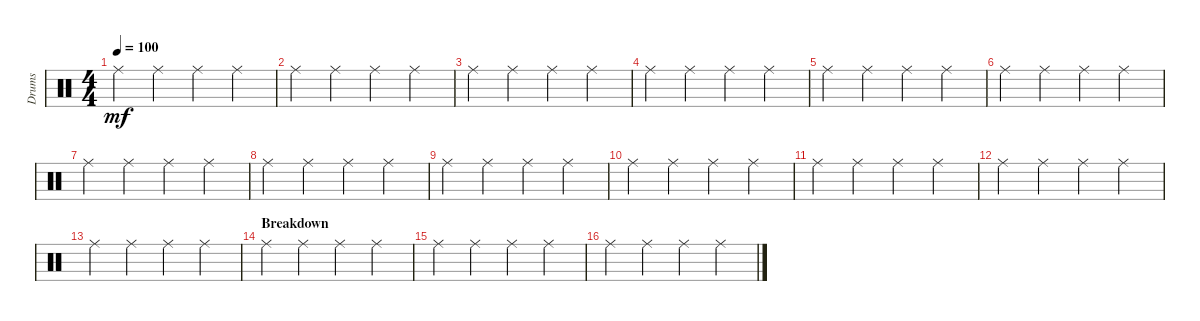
\defaultSystemsLayout 4
\bracketExtendMode groupsimilarinstruments
\multiBarRest
\otherSystemsTrackNameOrientation horizontal
\track ("Drumkit" "Drums") {instrument percussion}
\staff {score}
\articulation defaults
\ts (4 4)
\tempo 100
\clef neutral
\ks c "Ride (middle)".4{dy mf beam Down} "Ride (middle)".4{beam Down} "Ride (middle)".4{beam Down} "Ride (middle)".4{beam Down}
|
"Ride (middle)".4{beam Down} "Ride (middle)".4{beam Down} "Ride (middle)".4{beam Down} "Ride (middle)".4{beam Down} |
"Ride (middle)".4{beam Down} "Ride (middle)".4{beam Down} "Ride (middle)".4{beam Down} "Ride (middle)".4{beam Down} |
"Ride (middle)".4{beam Down} "Ride (middle)".4{beam Down} "Ride (middle)".4{beam Down} "Ride (middle)".4{beam Down} |
"Ride (middle)".4{beam Down} "Ride (middle)".4{beam Down} "Ride (middle)".4{beam Down} "Ride (middle)".4{beam Down} |
"Ride (middle)".4{beam Down} "Ride (middle)".4{beam Down} "Ride (middle)".4{beam Down} "Ride (middle)".4{beam Down} |
"Ride (middle)".4{beam Down} "Ride (middle)".4{beam Down} "Ride (middle)".4{beam Down} "Ride (middle)".4{beam Down} |
"Ride (middle)".4{beam Down} "Ride (middle)".4{beam Down} "Ride (middle)".4{beam Down} "Ride (middle)".4{beam Down} |
"Ride (middle)".4{beam Down} "Ride (middle)".4{beam Down} "Ride (middle)".4{beam Down} "Ride (middle)".4{beam Down} |
"Ride (middle)".4{beam Down} "Ride (middle)".4{beam Down} "Ride (middle)".4{beam Down} "Ride (middle)".4{beam Down} |
"Ride (middle)".4{beam Down} "Ride (middle)".4{beam Down} "Ride (middle)".4{beam Down} "Ride (middle)".4{beam Down} |
"Ride (middle)".4{beam Down} "Ride (middle)".4{beam Down} "Ride (middle)".4{beam Down} "Ride (middle)".4{beam Down} |
"Ride (middle)".4{beam Down} "Ride (middle)".4{beam Down} "Ride (middle)".4{beam Down} "Ride (middle)".4{beam Down} |
\section ("" "Breakdown")
"Ride (middle)".4{beam Down} "Ride (middle)".4{beam Down} "Ride (middle)".4{beam Down} "Ride (middle)".4{beam Down} |
"Ride (middle)".4{beam Down} "Ride (middle)".4{beam Down} "Ride (middle)".4{beam Down} "Ride (middle)".4{beam Down} |
"Ride (middle)".4{beam Down} "Ride (middle)".4{beam Down} "Ride (middle)".4{beam Down} "Ride (middle)".4{beam Down}
